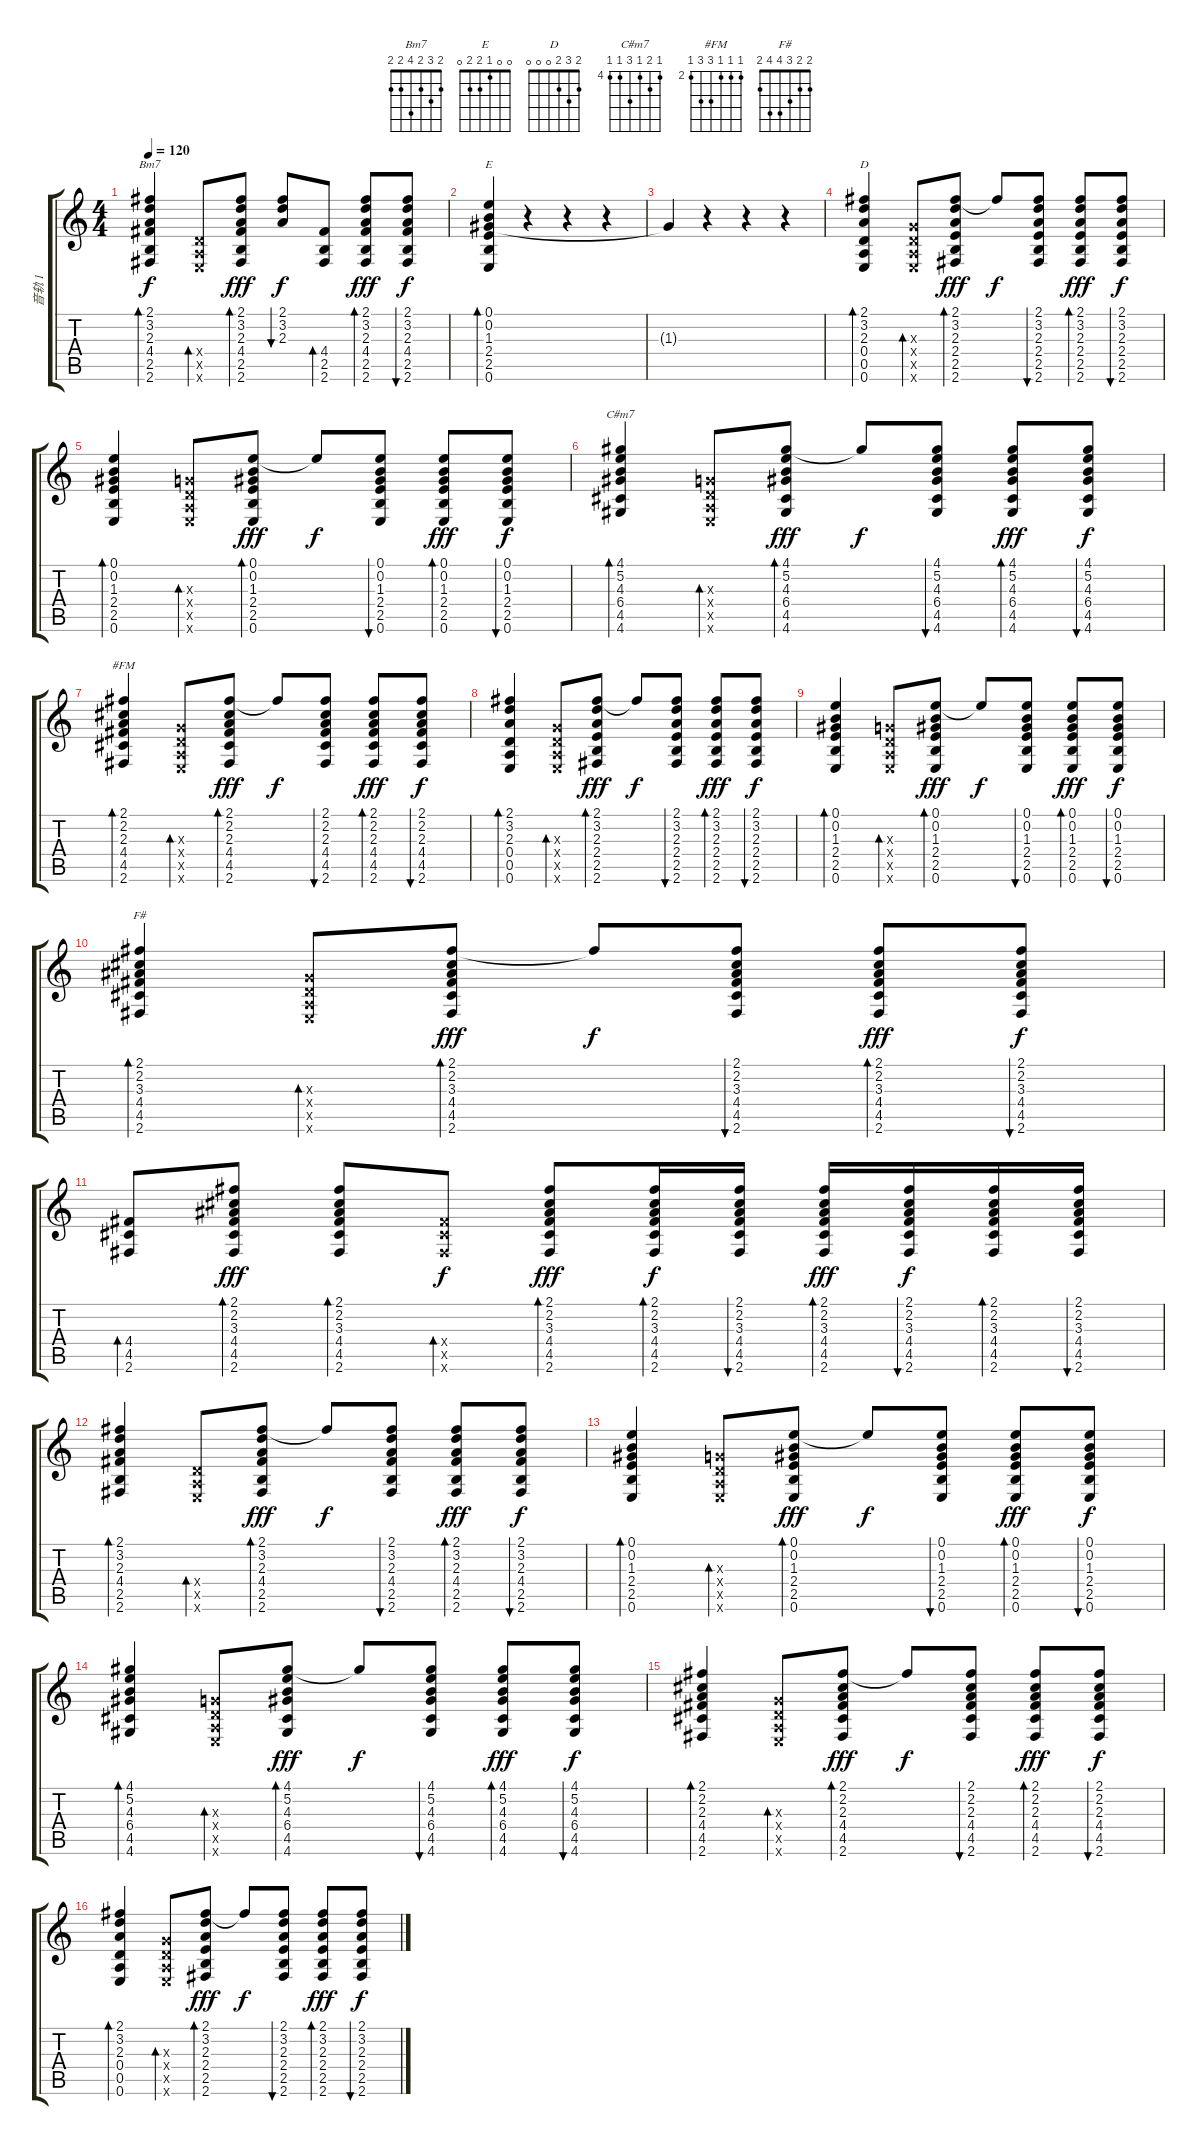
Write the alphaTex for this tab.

\track ("音轨 1" "音轨 1") {instrument electricguitarjazz}
\staff {score tabs}
\tuning (E4 B3 G3 D3 A2 E2) {hide}
\chord ("Bm7" 2 3 2 4 2 2)
\chord ("E" 0 0 1 2 2 0)
\chord ("D" 2 3 2 0 0 0)
\chord ("C#m7" 4 5 4 6 4 4) {firstfret 4}
\chord ("#FM" 2 2 2 4 4 2) {firstfret 2}
\chord ("F#" 2 2 3 4 4 2)
\ts (4 4)
\tempo 120
\clef g2
\ks c
(2.1 3.2 2.3 4.4 2.5 2.6).4{bd 60 ch "Bm7" dy f} (0.4{x} 0.5{x} 0.6{x}).8{bd 60} (2.1 3.2 2.3 4.4 2.5 2.6).8{bd 60 dy fff} (2.1 3.2 2.3).8{bu 60 dy f} (4.4 2.5 2.6).8{bd 60} (2.1 3.2 2.3 4.4 2.5 2.6).8{bd 60 dy fff} (2.1 3.2 2.3 4.4 2.5 2.6).8{bu 60 dy f} |
(0.1 0.2 1.3 2.4 2.5 0.6).4{bd 240 ch "E"} r.4 r.4 r.4 |
1.3{t}.4 r.4 r.4 r.4 |
(2.1 3.2 2.3 0.4 0.5 0.6).4{bd 60 ch "D"} (0.3{x} 0.4{x} 0.5{x} 0.6{x}).8{bd 60} (2.1 3.2 2.3 2.4 2.5 2.6).8{bd 60 dy fff} 2.1{t}.8{dy f} (2.1 3.2 2.3 2.4 2.5 2.6).8{bu 60} (2.1 3.2 2.3 2.4 2.5 2.6).8{bd 60 dy fff} (2.1 3.2 2.3 2.4 2.5 2.6).8{bu 60 dy f} |
(0.1 0.2 1.3 2.4 2.5 0.6).4{bd 60} (0.3{x} 0.4{x} 0.5{x} 0.6{x}).8{bd 60} (0.1 0.2 1.3 2.4 2.5 0.6).8{bd 60 dy fff} 0.1{t}.8{dy f} (0.1 0.2 1.3 2.4 2.5 0.6).8{bu 60} (0.1 0.2 1.3 2.4 2.5 0.6).8{bd 60 dy fff} (0.1 0.2 1.3 2.4 2.5 0.6).8{bu 60 dy f} |
(4.1 5.2 4.3 6.4 4.5 4.6).4{bd 60 ch "C#m7"} (0.3{x} 0.4{x} 0.5{x} 0.6{x}).8{bd 60} (4.1 5.2 4.3 6.4 4.5 4.6).8{bd 60 dy fff} 4.1{t}.8{dy f} (4.1 5.2 4.3 6.4 4.5 4.6).8{bu 60} (4.1 5.2 4.3 6.4 4.5 4.6).8{bd 60 dy fff} (4.1 5.2 4.3 6.4 4.5 4.6).8{bu 60 dy f} |
(2.1 2.2 2.3 4.4 4.5 2.6).4{bd 60 ch "#FM"} (0.3{x} 0.4{x} 0.5{x} 0.6{x}).8{bd 60} (2.1 2.2 2.3 4.4 4.5 2.6).8{bd 60 dy fff} 2.1{t}.8{dy f} (2.1 2.2 2.3 4.4 4.5 2.6).8{bu 60} (2.1 2.2 2.3 4.4 4.5 2.6).8{bd 60 dy fff} (2.1 2.2 2.3 4.4 4.5 2.6).8{bu 60 dy f} |
(2.1 3.2 2.3 0.4 0.5 0.6).4{bd 60} (0.3{x} 0.4{x} 0.5{x} 0.6{x}).8{bd 60} (2.1 3.2 2.3 2.4 2.5 2.6).8{bd 60 dy fff} 2.1{t}.8{dy f} (2.1 3.2 2.3 2.4 2.5 2.6).8{bu 60} (2.1 3.2 2.3 2.4 2.5 2.6).8{bd 60 dy fff} (2.1 3.2 2.3 2.4 2.5 2.6).8{bu 60 dy f} |
(0.1 0.2 1.3 2.4 2.5 0.6).4{bd 60} (0.3{x} 0.4{x} 0.5{x} 0.6{x}).8{bd 60} (0.1 0.2 1.3 2.4 2.5 0.6).8{bd 60 dy fff} 0.1{t}.8{dy f} (0.1 0.2 1.3 2.4 2.5 0.6).8{bu 60} (0.1 0.2 1.3 2.4 2.5 0.6).8{bd 60 dy fff} (0.1 0.2 1.3 2.4 2.5 0.6).8{bu 60 dy f} |
(2.1 2.2 3.3 4.4 4.5 2.6).4{bd 60 ch "F#"} (0.3{x} 0.4{x} 0.5{x} 0.6{x}).8{bd 60} (2.1 2.2 3.3 4.4 4.5 2.6).8{bd 60 dy fff} 2.1{t}.8{dy f} (2.1 2.2 3.3 4.4 4.5 2.6).8{bu 60} (2.1 2.2 3.3 4.4 4.5 2.6).8{bd 60 dy fff} (2.1 2.2 3.3 4.4 4.5 2.6).8{bu 60 dy f} |
(4.4 4.5 2.6).8{bd 60} (2.1 2.2 3.3 4.4 4.5 2.6).8{bd 60 dy fff} (2.1 2.2 3.3 4.4 4.5 2.6).8{bd 60} (4.4{x} 4.5{x} 2.6{x}).8{bd 60 dy f} (2.1 2.2 3.3 4.4 4.5 2.6).8{bd 60 dy fff} (2.1 2.2 3.3 4.4 4.5 2.6).16{bd 60 dy f} (2.1 2.2 3.3 4.4 4.5 2.6).16{bu 60} (2.1 2.2 3.3 4.4 4.5 2.6).16{bd 60 dy fff} (2.1 2.2 3.3 4.4 4.5 2.6).16{bu 60 dy f} (2.1 2.2 3.3 4.4 4.5 2.6).16{bd 60} (2.1 2.2 3.3 4.4 4.5 2.6).16{bu 60} |
(2.1 3.2 2.3 4.4 2.5 2.6).4{bd 60} (0.4{x} 0.5{x} 0.6{x}).8{bd 60} (2.1 3.2 2.3 4.4 2.5 2.6).8{bd 60 dy fff} 2.1{t}.8{dy f} (2.1 3.2 2.3 4.4 2.5 2.6).8{bu 60} (2.1 3.2 2.3 4.4 2.5 2.6).8{bd 60 dy fff} (2.1 3.2 2.3 4.4 2.5 2.6).8{bu 60 dy f} |
(0.1 0.2 1.3 2.4 2.5 0.6).4{bd 60} (0.3{x} 0.4{x} 0.5{x} 0.6{x}).8{bd 60} (0.1 0.2 1.3 2.4 2.5 0.6).8{bd 60 dy fff} 0.1{t}.8{dy f} (0.1 0.2 1.3 2.4 2.5 0.6).8{bu 60} (0.1 0.2 1.3 2.4 2.5 0.6).8{bd 60 dy fff} (0.1 0.2 1.3 2.4 2.5 0.6).8{bu 60 dy f} |
(4.1 5.2 4.3 6.4 4.5 4.6).4{bd 60} (0.3{x} 0.4{x} 0.5{x} 0.6{x}).8{bd 60} (4.1 5.2 4.3 6.4 4.5 4.6).8{bd 60 dy fff} 4.1{t}.8{dy f} (4.1 5.2 4.3 6.4 4.5 4.6).8{bu 60} (4.1 5.2 4.3 6.4 4.5 4.6).8{bd 60 dy fff} (4.1 5.2 4.3 6.4 4.5 4.6).8{bu 60 dy f} |
(2.1 2.2 2.3 4.4 4.5 2.6).4{bd 60} (0.3{x} 0.4{x} 0.5{x} 0.6{x}).8{bd 60} (2.1 2.2 2.3 4.4 4.5 2.6).8{bd 60 dy fff} 2.1{t}.8{dy f} (2.1 2.2 2.3 4.4 4.5 2.6).8{bu 60} (2.1 2.2 2.3 4.4 4.5 2.6).8{bd 60 dy fff} (2.1 2.2 2.3 4.4 4.5 2.6).8{bu 60 dy f} |
(2.1 3.2 2.3 0.4 0.5 0.6).4{bd 60} (0.3{x} 0.4{x} 0.5{x} 0.6{x}).8{bd 60} (2.1 3.2 2.3 2.4 2.5 2.6).8{bd 60 dy fff} 2.1{t}.8{dy f} (2.1 3.2 2.3 2.4 2.5 2.6).8{bu 60} (2.1 3.2 2.3 2.4 2.5 2.6).8{bd 60 dy fff} (2.1 3.2 2.3 2.4 2.5 2.6).8{bu 60 dy f}
